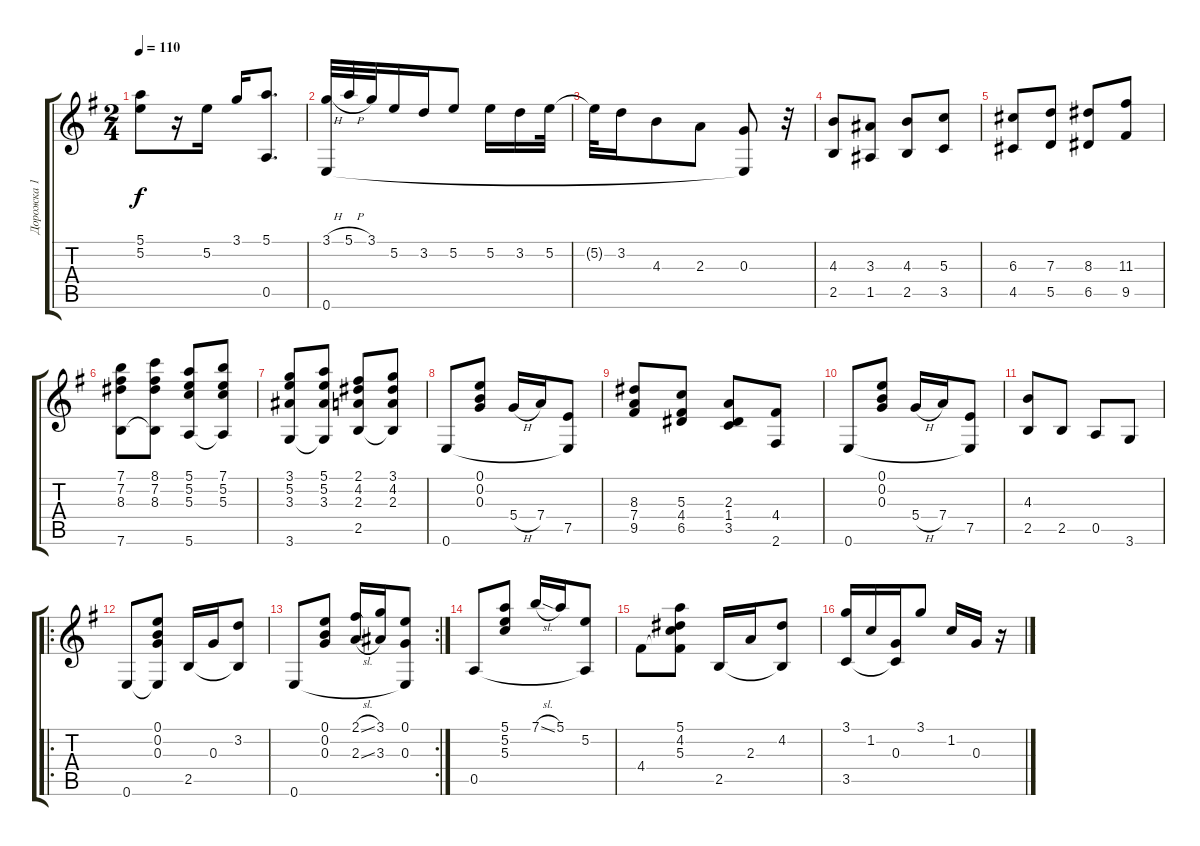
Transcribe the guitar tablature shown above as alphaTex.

\track ("Дорожка 1" "Дорожка 1") {instrument acousticguitarnylon}
\staff {score tabs}
\tuning (E4 B3 G3 D3 A2 E2) {hide}
\ts (2 4)
\tempo 110
\clef g2
\ks eminor
(5.1 5.2).8{dy f} r.16 5.2.16 3.1.16 (5.1 0.5{t}).8{d} |
(3.1{h} 0.6).32 5.1{h}.32 3.1.32 5.2.16 3.2.16 5.2.8 5.2.16 3.2.16 5.2.32 |
5.2{t}.32 3.2.16 4.3.8 2.3.8 (0.3 0.6{t}).8 r.32 |
(4.3 2.5).8 (3.3 1.5).8 (4.3 2.5).8 (5.3 3.5).8 |
(6.3 4.5).8 (7.3 5.5).8 (8.3 6.5).8 (11.3 9.5).8 |
(7.1 7.2 8.3 7.6).8 (8.1 7.2 8.3 7.6{t}).8 (5.1 5.2 5.3 5.6).8 (7.1 5.2 5.3 5.6{t}).8 |
(3.1 5.2 3.3 3.6).8 (5.1 5.2 3.3 3.6{t}).8 (2.1 4.2 2.3 2.5).8 (3.1 4.2 2.3 2.5{t}).8 |
0.6.8 (0.1 0.2 0.3).8 5.4{h}.16 7.4.16 (7.5 0.6{t}).8 |
(8.3 7.4 9.5).8 (5.3 4.4 6.5).8 (2.3 1.4 3.5).8 (4.4 2.6).8 |
0.6.8 (0.1 0.2 0.3).8 5.4{h}.16 7.4.16 (7.5 0.6{t}).8 |
(4.3 2.5).8 2.5.8 0.5.8 3.6.8 |
\ro
0.6.8 (0.1 0.2 0.3 0.6{t}).8 2.5.16 0.3.16 (3.2 2.5{t}).8 |
\rc 2
0.6.8 (0.1 0.2 0.3).8 (2.1{sl} 2.3{sl}).16 (3.1 3.3).16 (0.1 0.3 0.6{t}).8 |
0.5.8 (5.1 5.2 5.3).8 7.1{sl}.16 5.1.16 (5.2 0.5{t}).8 |
4.4.8 (5.1 4.2 5.3 4.4{t}).8 2.5.16 2.3.16 (4.2 2.5{t}).8 |
(3.1 3.5).16 1.2.16 (0.3 3.5{t}).16 3.1.8 1.2.16 0.3.16 r.16
